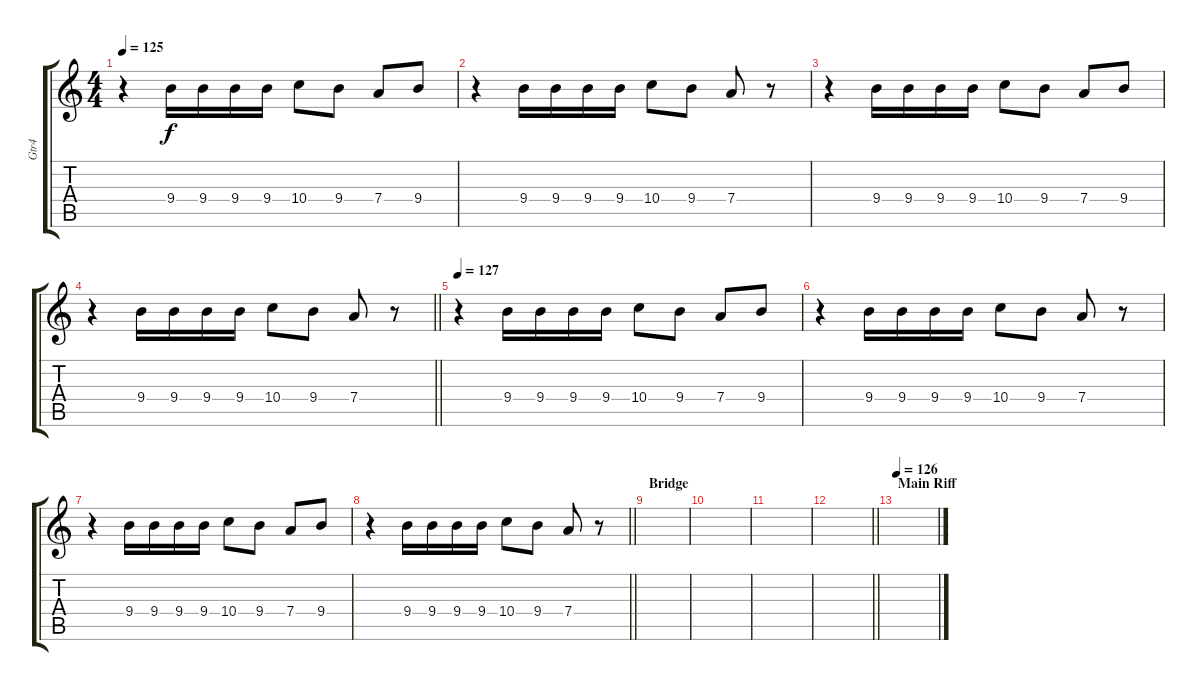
\track ("Gtr4" "Gtr4") {instrument distortionguitar}
\staff {score tabs}
\tuning (E4 B3 G3 D3 A2 E2) {hide}
\ts (4 4)
\tempo 125
\clef g2
\ks c
r.4{dy f} 9.4.16 9.4.16 9.4.16 9.4.16 10.4.8 9.4.8 7.4.8 9.4.8 |
r.4 9.4.16 9.4.16 9.4.16 9.4.16 10.4.8 9.4.8 7.4.8 r.8 |
r.4 9.4.16 9.4.16 9.4.16 9.4.16 10.4.8 9.4.8 7.4.8 9.4.8 |
\barLineRight lightlight
r.4 9.4.16 9.4.16 9.4.16 9.4.16 10.4.8 9.4.8 7.4.8 r.8 |
\tempo 127
r.4 9.4.16 9.4.16 9.4.16 9.4.16 10.4.8 9.4.8 7.4.8 9.4.8 |
r.4 9.4.16 9.4.16 9.4.16 9.4.16 10.4.8 9.4.8 7.4.8 r.8 |
r.4 9.4.16 9.4.16 9.4.16 9.4.16 10.4.8 9.4.8 7.4.8 9.4.8 |
\barLineRight lightlight
r.4 9.4.16 9.4.16 9.4.16 9.4.16 10.4.8 9.4.8 7.4.8 r.8 |
\section ("" "Bridge")
|
|
|
\barLineRight lightlight
|
\section ("" "Main Riff")
\tempo 126
